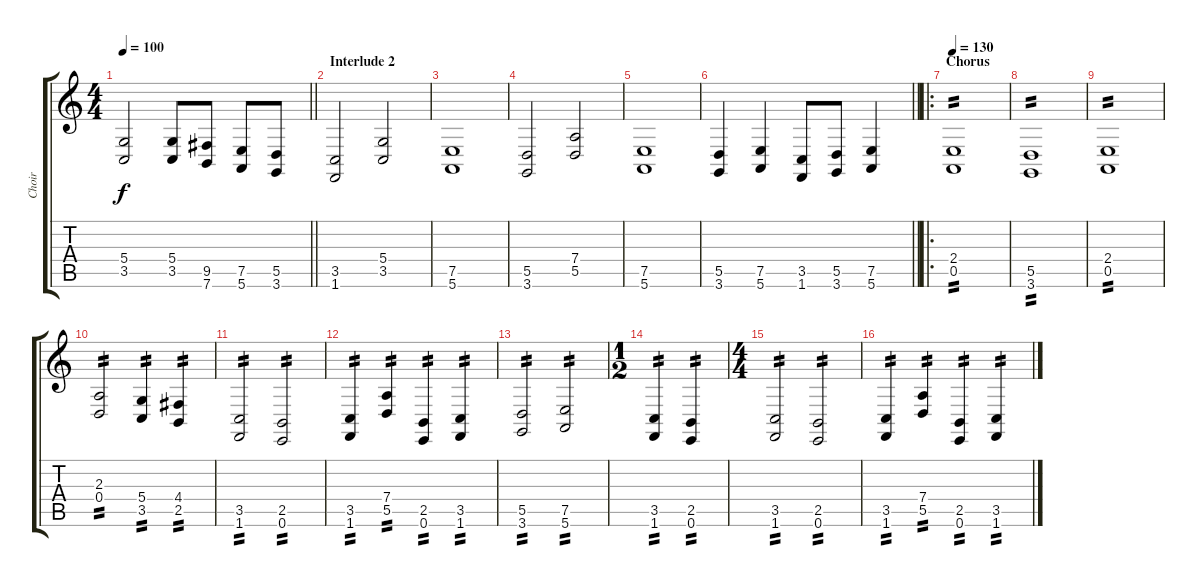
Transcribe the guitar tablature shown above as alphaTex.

\track ("Choir" "Choir") {instrument choiraahs}
\staff {score tabs}
\tuning (E4 B3 G3 D3 A2 E2) {hide}
\ts (4 4)
\tempo 100
\clef g2
\barLineRight lightlight
\ks c
(5.4 3.5).2{dy f} (5.4 3.5).8 (9.5 7.6).8 (7.5 5.6).8 (5.5 3.6).8 |
\section ("" "Interlude 2")
(3.5 1.6).2 (5.4 3.5).2 |
(7.5 5.6).1 |
(5.5 3.6).2 (7.4 5.5).2 |
(7.5 5.6).1 |
\barLineRight lightlight
(5.5 3.6).4 (7.5 5.6).4 (3.5 1.6).8 (5.5 3.6).8 (7.5 5.6).4 |
\ro
\section ("" "Chorus")
\tempo 130
(2.4 0.5).1{tp 2} |
(5.5 3.6).1{tp 2} |
(2.4 0.5).1{tp 2} |
(2.3 0.4).2{tp 2} (5.4 3.5).4{tp 2} (4.4 2.5).4{tp 2} |
(3.5 1.6).2{tp 2} (2.5 0.6).2{tp 2} |
(3.5 1.6).4{tp 2} (7.4 5.5).4{tp 2} (2.5 0.6).4{tp 2} (3.5 1.6).4{tp 2} |
(5.5 3.6).2{tp 2} (7.5 5.6).2{tp 2} |
\ts (1 2)
(3.5 1.6).4{tp 2} (2.5 0.6).4{tp 2} |
\ts (4 4)
(3.5 1.6).2{tp 2} (2.5 0.6).2{tp 2} |
(3.5 1.6).4{tp 2} (7.4 5.5).4{tp 2} (2.5 0.6).4{tp 2} (3.5 1.6).4{tp 2}
